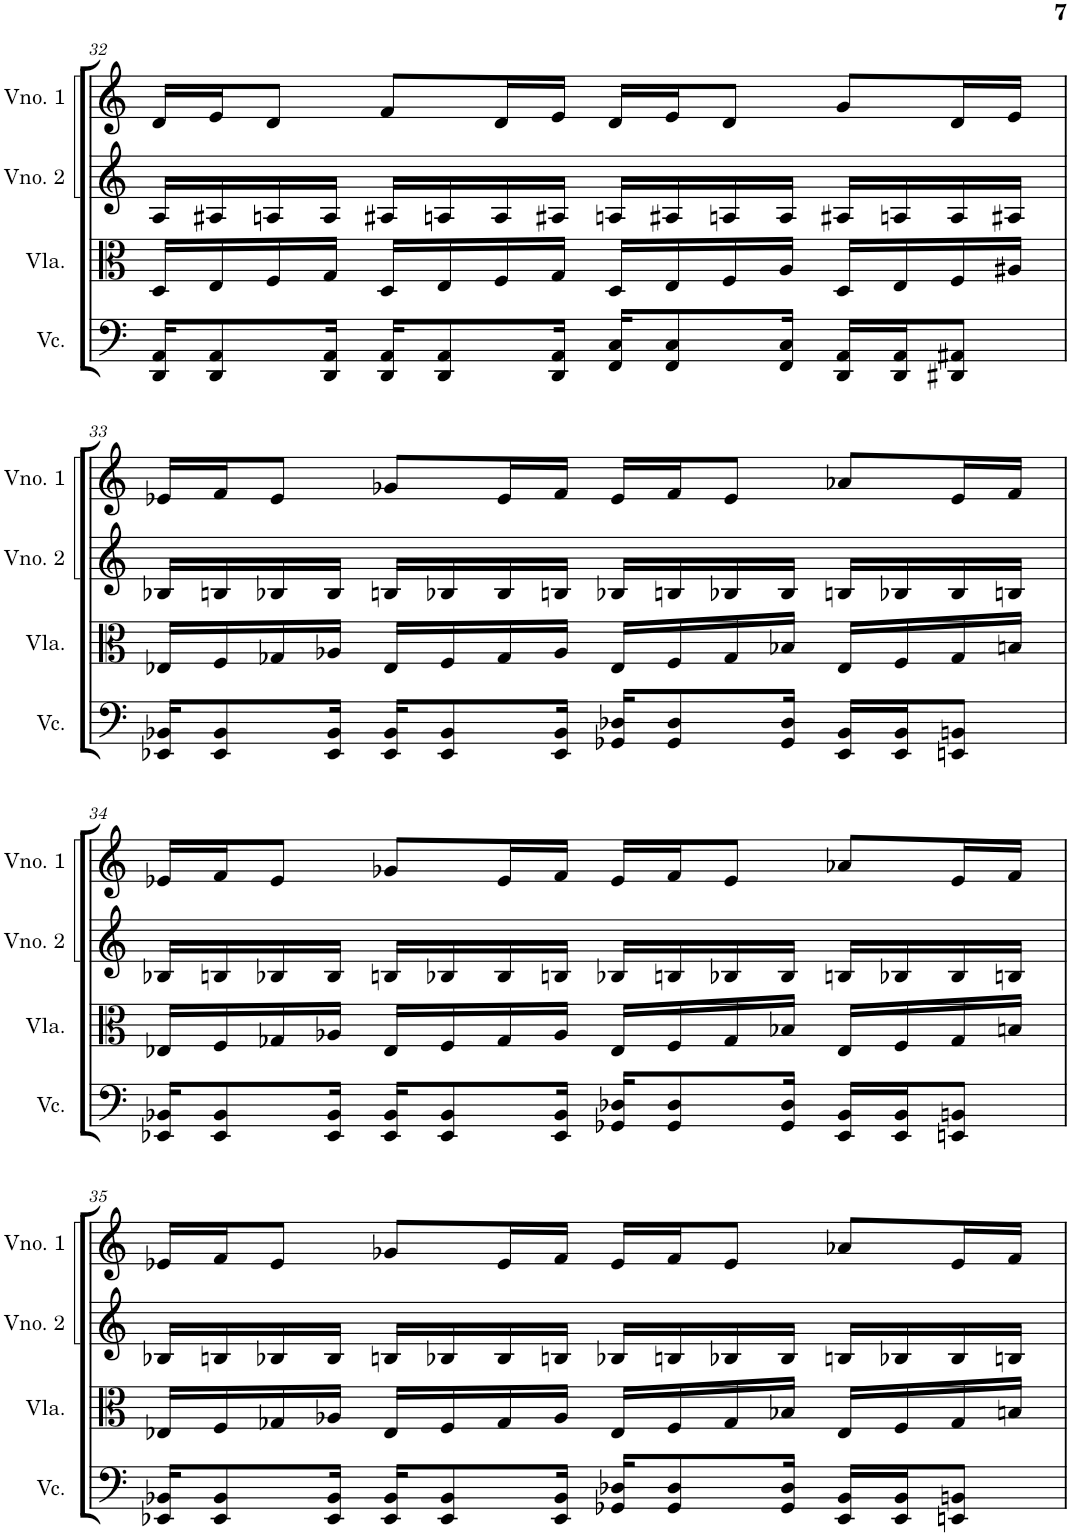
**kern	**kern	**kern	**kern
*part4	*part3	*part2	*part1
*staff4	*staff3	*staff2	*staff1
*I"Violoncelo	*I"Viola	*I"Violino 2	*I"Violino 1
*I'Vc.	*I'Vla.	*I'Vno. 2	*I'Vno. 1
!!LO:PB:g=z
*clefF4	*clefC3	*clefG2	*clefG2
*k[]	*k[]	*k[]	*k[]
*M4/4	*M4/4	*M4/4	*M4/4
=32	=32	=32	=32
16DD/ 16AA/KL	16D/LL	16A/LL	16d/LL
8DD/ 8AA/	16E/	16A#X/	16e/J
.	16F/	16An/	8d/J
16DD/ 16AA/Jk	16G/JJ	16A/JJ	.
16DD/ 16AA/KL	16D/LL	16A#X/LL	8f/L
8DD/ 8AA/	16E/	16An/	.
.	16F/	16A/	16d/L
16DD/ 16AA/Jk	16G/JJ	16A#X/JJ	16e/JJ
16FF/ 16C/KL	16D/LL	16An/LL	16d/LL
8FF/ 8C/	16E/	16A#X/	16e/J
.	16F/	16An/	8d/J
16FF/ 16C/Jk	16A/JJ	16A/JJ	.
16DD/ 16AA/LL	16D/LL	16A#X/LL	8g/L
16DD/ 16AA/J	16E/	16An/	.
8DD#X/ 8AA#X/J	16F/	16A/	16d/L
.	16A#X/JJ	16A#X/JJ	16e/JJ
!!LO:LB:g=z
=33	=33	=33	=33
16EE-X/ 16BB-X/KL	16E-X/LL	16B-X/LL	16e-X/LL
8EE-/ 8BB-/	16F/	16Bn/	16f/J
.	16G-X/	16B-X/	8e-/J
16EE-/ 16BB-/Jk	16A-X/JJ	16B-/JJ	.
16EE-/ 16BB-/KL	16E-/LL	16Bn/LL	8g-X/L
8EE-/ 8BB-/	16F/	16B-X/	.
.	16G-/	16B-/	16e-/L
16EE-/ 16BB-/Jk	16A-/JJ	16Bn/JJ	16f/JJ
16GG-X/ 16D-X/KL	16E-/LL	16B-X/LL	16e-/LL
8GG-/ 8D-/	16F/	16Bn/	16f/J
.	16G-/	16B-X/	8e-/J
16GG-/ 16D-/Jk	16B-X/JJ	16B-/JJ	.
16EE-/ 16BB-/LL	16E-/LL	16Bn/LL	8a-X/L
16EE-/ 16BB-/J	16F/	16B-X/	.
8EEn/ 8BBn/J	16G-/	16B-/	16e-/L
.	16Bn/JJ	16Bn/JJ	16f/JJ
!!LO:LB:g=z
=34	=34	=34	=34
16EE-X/ 16BB-X/KL	16E-X/LL	16B-X/LL	16e-X/LL
8EE-/ 8BB-/	16F/	16Bn/	16f/J
.	16G-X/	16B-X/	8e-/J
16EE-/ 16BB-/Jk	16A-X/JJ	16B-/JJ	.
16EE-/ 16BB-/KL	16E-/LL	16Bn/LL	8g-X/L
8EE-/ 8BB-/	16F/	16B-X/	.
.	16G-/	16B-/	16e-/L
16EE-/ 16BB-/Jk	16A-/JJ	16Bn/JJ	16f/JJ
16GG-X/ 16D-X/KL	16E-/LL	16B-X/LL	16e-/LL
8GG-/ 8D-/	16F/	16Bn/	16f/J
.	16G-/	16B-X/	8e-/J
16GG-/ 16D-/Jk	16B-X/JJ	16B-/JJ	.
16EE-/ 16BB-/LL	16E-/LL	16Bn/LL	8a-X/L
16EE-/ 16BB-/J	16F/	16B-X/	.
8EEn/ 8BBn/J	16G-/	16B-/	16e-/L
.	16Bn/JJ	16Bn/JJ	16f/JJ
!!LO:LB:g=z
=35	=35	=35	=35
16EE-X/ 16BB-X/KL	16E-X/LL	16B-X/LL	16e-X/LL
8EE-/ 8BB-/	16F/	16Bn/	16f/J
.	16G-X/	16B-X/	8e-/J
16EE-/ 16BB-/Jk	16A-X/JJ	16B-/JJ	.
16EE-/ 16BB-/KL	16E-/LL	16Bn/LL	8g-X/L
8EE-/ 8BB-/	16F/	16B-X/	.
.	16G-/	16B-/	16e-/L
16EE-/ 16BB-/Jk	16A-/JJ	16Bn/JJ	16f/JJ
16GG-X/ 16D-X/KL	16E-/LL	16B-X/LL	16e-/LL
8GG-/ 8D-/	16F/	16Bn/	16f/J
.	16G-/	16B-X/	8e-/J
16GG-/ 16D-/Jk	16B-X/JJ	16B-/JJ	.
16EE-/ 16BB-/LL	16E-/LL	16Bn/LL	8a-X/L
16EE-/ 16BB-/J	16F/	16B-X/	.
8EEn/ 8BBn/J	16G-/	16B-/	16e-/L
.	16Bn/JJ	16Bn/JJ	16f/JJ
=	=	=	=
*-	*-	*-	*-
